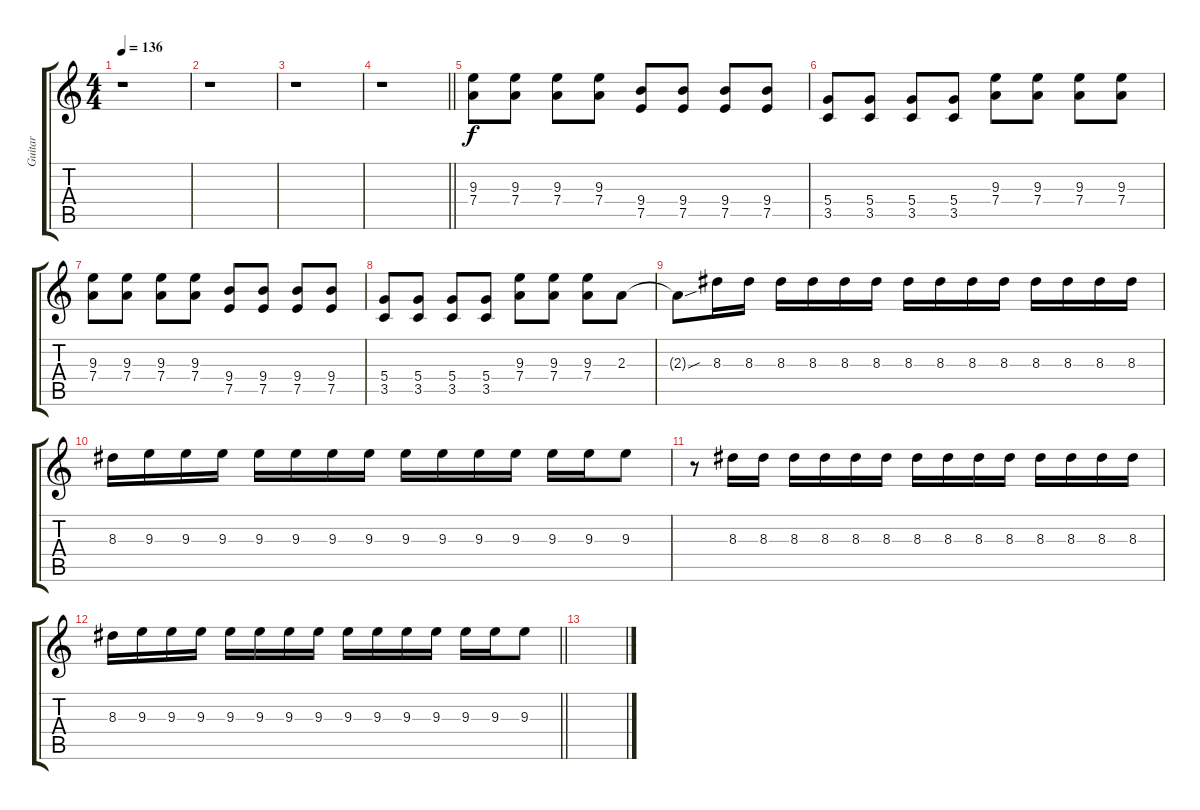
\track ("Guitar" "Guitar") {instrument overdrivenguitar}
\staff {score tabs}
\tuning (E4 B3 G3 D3 A2 E2) {hide}
\ts (4 4)
\tempo 136
\clef g2
\ks c
r.1{dy f} |
r.1 |
r.1 |
\barLineRight lightlight
r.1 |
\section ("" "")
(9.3 7.4).8 (9.3 7.4).8 (9.3 7.4).8 (9.3 7.4).8 (9.4 7.5).8 (9.4 7.5).8 (9.4 7.5).8 (9.4 7.5).8 |
(5.4 3.5).8 (5.4 3.5).8 (5.4 3.5).8 (5.4 3.5).8 (9.3 7.4).8 (9.3 7.4).8 (9.3 7.4).8 (9.3 7.4).8 |
(9.3 7.4).8 (9.3 7.4).8 (9.3 7.4).8 (9.3 7.4).8 (9.4 7.5).8 (9.4 7.5).8 (9.4 7.5).8 (9.4 7.5).8 |
(5.4 3.5).8 (5.4 3.5).8 (5.4 3.5).8 (5.4 3.5).8 (9.3 7.4).8 (9.3 7.4).8 (9.3 7.4).8 2.3.8 |
2.3{sou t}.8 8.3.16 8.3.16 8.3.16 8.3.16 8.3.16 8.3.16 8.3.16 8.3.16 8.3.16 8.3.16 8.3.16 8.3.16 8.3.16 8.3.16 |
8.3.16 9.3.16 9.3.16 9.3.16 9.3.16 9.3.16 9.3.16 9.3.16 9.3.16 9.3.16 9.3.16 9.3.16 9.3.16 9.3.16 9.3.8 |
r.8 8.3.16 8.3.16 8.3.16 8.3.16 8.3.16 8.3.16 8.3.16 8.3.16 8.3.16 8.3.16 8.3.16 8.3.16 8.3.16 8.3.16 |
\barLineRight lightlight
8.3.16 9.3.16 9.3.16 9.3.16 9.3.16 9.3.16 9.3.16 9.3.16 9.3.16 9.3.16 9.3.16 9.3.16 9.3.16 9.3.16 9.3.8 |
\section ("" "")
